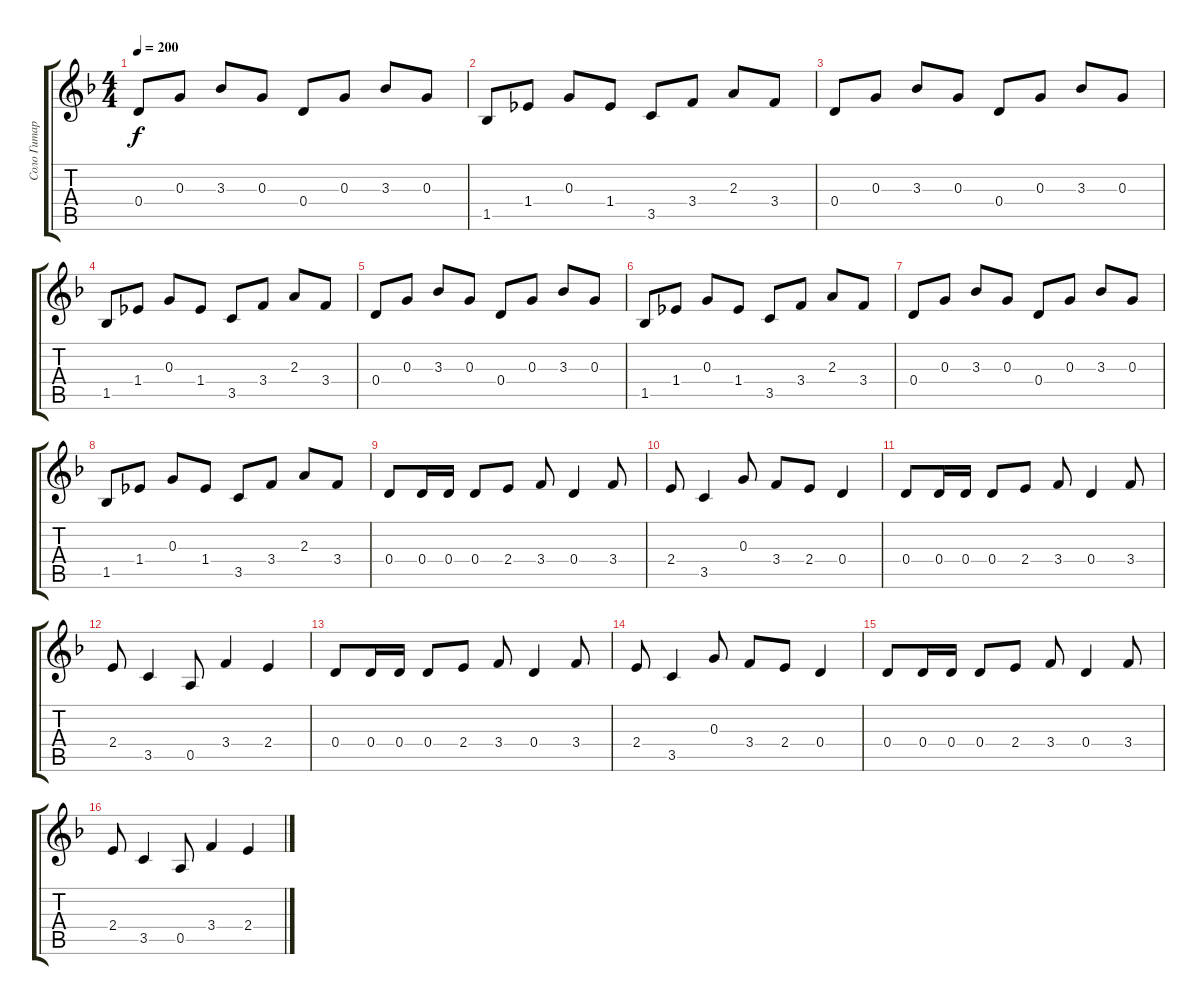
\track ("Соло Гитара" "Соло Гитар") {instrument distortionguitar}
\staff {score tabs}
\tuning (E4 B3 G3 D3 A2 E2) {hide}
\ts (4 4)
\tempo 200
\clef g2
\ks dminor
0.4.8{dy f} 0.3.8 3.3.8 0.3.8 0.4.8 0.3.8 3.3.8 0.3.8 |
1.5.8 1.4.8 0.3.8 1.4.8 3.5.8 3.4.8 2.3.8 3.4.8 |
0.4.8 0.3.8 3.3.8 0.3.8 0.4.8 0.3.8 3.3.8 0.3.8 |
1.5.8 1.4.8 0.3.8 1.4.8 3.5.8 3.4.8 2.3.8 3.4.8 |
0.4.8 0.3.8 3.3.8 0.3.8 0.4.8 0.3.8 3.3.8 0.3.8 |
1.5.8 1.4.8 0.3.8 1.4.8 3.5.8 3.4.8 2.3.8 3.4.8 |
0.4.8 0.3.8 3.3.8 0.3.8 0.4.8 0.3.8 3.3.8 0.3.8 |
1.5.8 1.4.8 0.3.8 1.4.8 3.5.8 3.4.8 2.3.8 3.4.8 |
0.4.8 0.4.16 0.4.16 0.4.8 2.4.8 3.4.8 0.4.4 3.4.8 |
2.4.8 3.5.4 0.3.8 3.4.8 2.4.8 0.4.4 |
0.4.8 0.4.16 0.4.16 0.4.8 2.4.8 3.4.8 0.4.4 3.4.8 |
2.4.8 3.5.4 0.5.8 3.4.4 2.4.4 |
0.4.8 0.4.16 0.4.16 0.4.8 2.4.8 3.4.8 0.4.4 3.4.8 |
2.4.8 3.5.4 0.3.8 3.4.8 2.4.8 0.4.4 |
0.4.8 0.4.16 0.4.16 0.4.8 2.4.8 3.4.8 0.4.4 3.4.8 |
2.4.8 3.5.4 0.5.8 3.4.4 2.4.4
